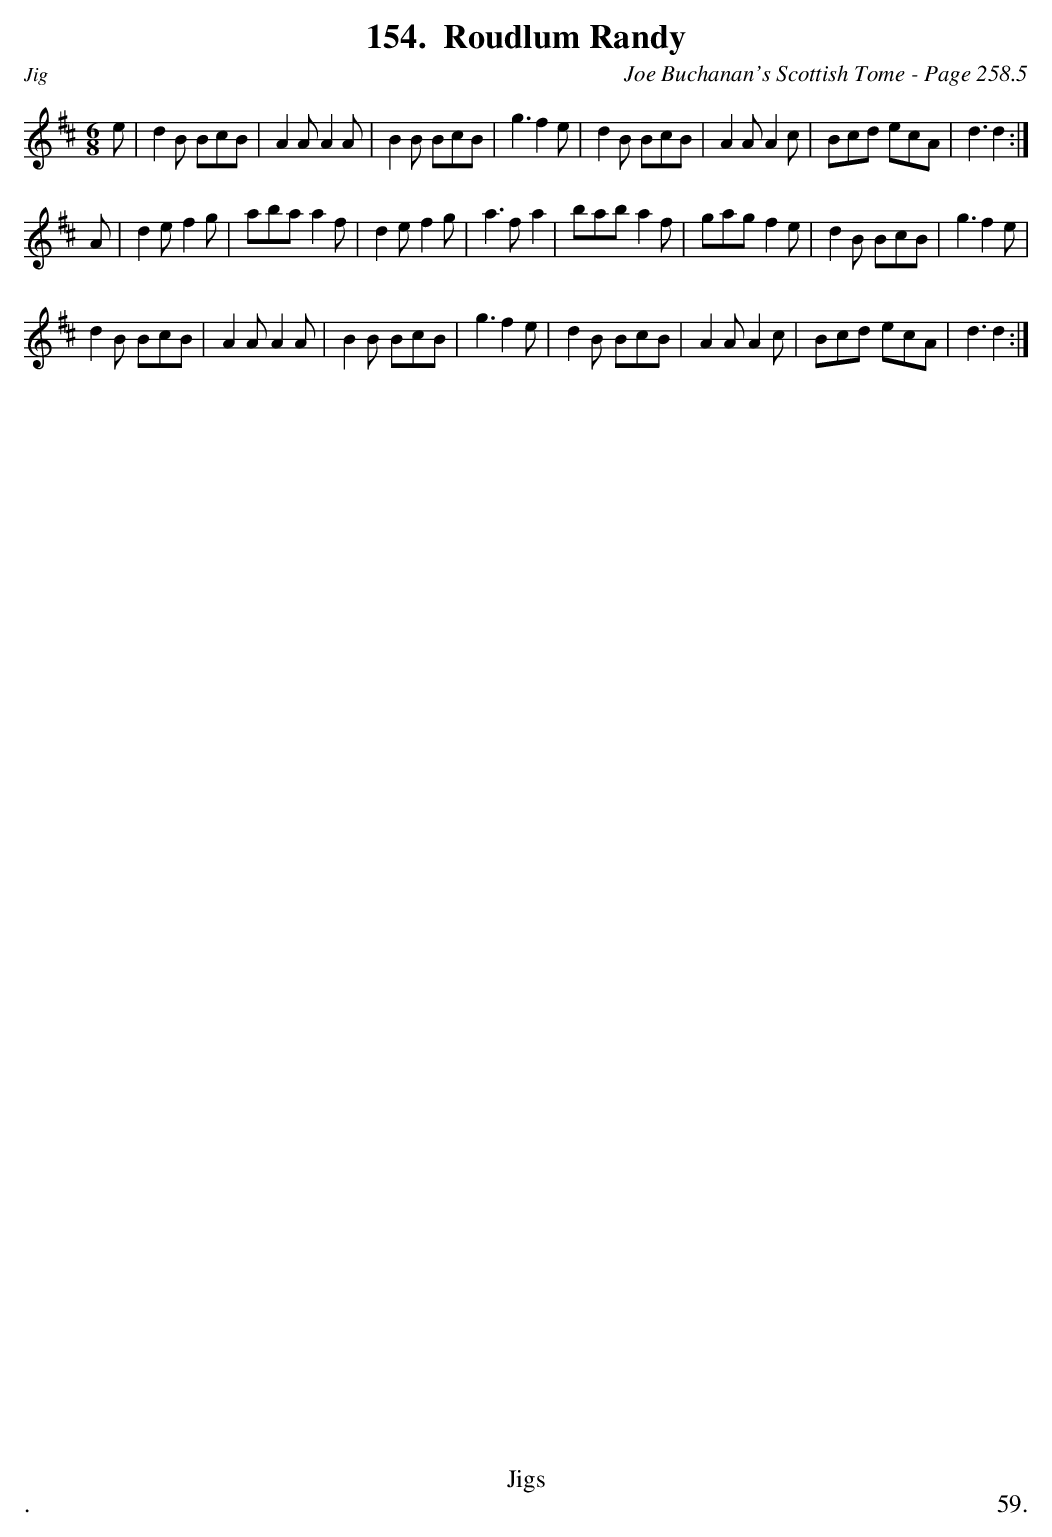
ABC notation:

X:1
T:Roudlum Randy
C:Joe Buchanan's Scottish Tome - Page 258.5
L:1/8
M:6/8
K:D
e | d2 B BcB | A2 A A2 A | B2 B BcB | g3 f2 e | d2 B BcB | A2 A A2 c | Bcd ecA | d3 d2 :|
A | d2 e f2 g | aba a2 f | d2 e f2 g | a3 f a2 | bab a2 f | gag f2 e | d2 B BcB | g3 f2 e |
d2 B BcB | A2 A A2 A | B2 B BcB | g3 f2 e | d2 B BcB | A2 A A2 c | Bcd ecA | d3 d2 :|
